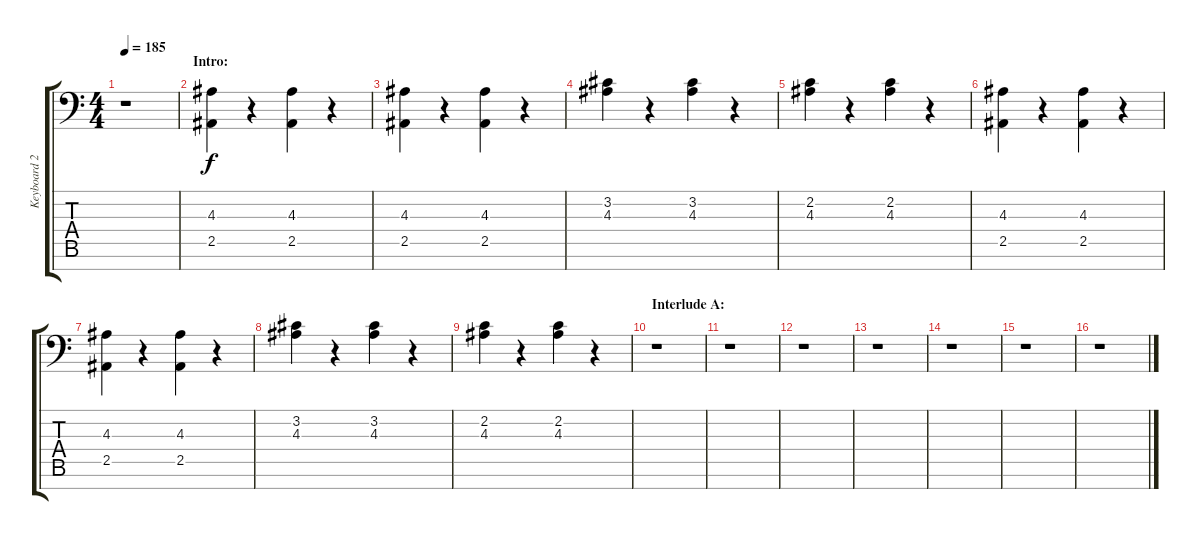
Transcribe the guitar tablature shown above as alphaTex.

\track ("Keyboard 2" "Keyboard 2") {instrument stringensemble1}
\staff {score tabs}
\tuning (Eb4 Bb3 Gb3 Db3 Ab2 Eb2 Bb1) {hide}
\ts (4 4)
\tempo 185
\clef f4
\ks c
r.1{dy f instrument stringensemble1} |
\section ("" "Intro:")
(4.3 2.5).4{volume 10 instrument stringensemble1} r.4 (4.3 2.5).4 r.4 |
(4.3 2.5).4 r.4 (4.3 2.5).4 r.4 |
(3.2 4.3).4 r.4 (3.2 4.3).4 r.4 |
(2.2 4.3).4 r.4 (2.2 4.3).4 r.4 |
(4.3 2.5).4 r.4 (4.3 2.5).4 r.4 |
(4.3 2.5).4 r.4 (4.3 2.5).4 r.4 |
(3.2 4.3).4 r.4 (3.2 4.3).4 r.4 |
(2.2 4.3).4 r.4 (2.2 4.3).4 r.4 |
\section ("" "Interlude A:")
r.1 |
r.1 |
r.1 |
r.1 |
r.1 |
r.1 |
r.1
